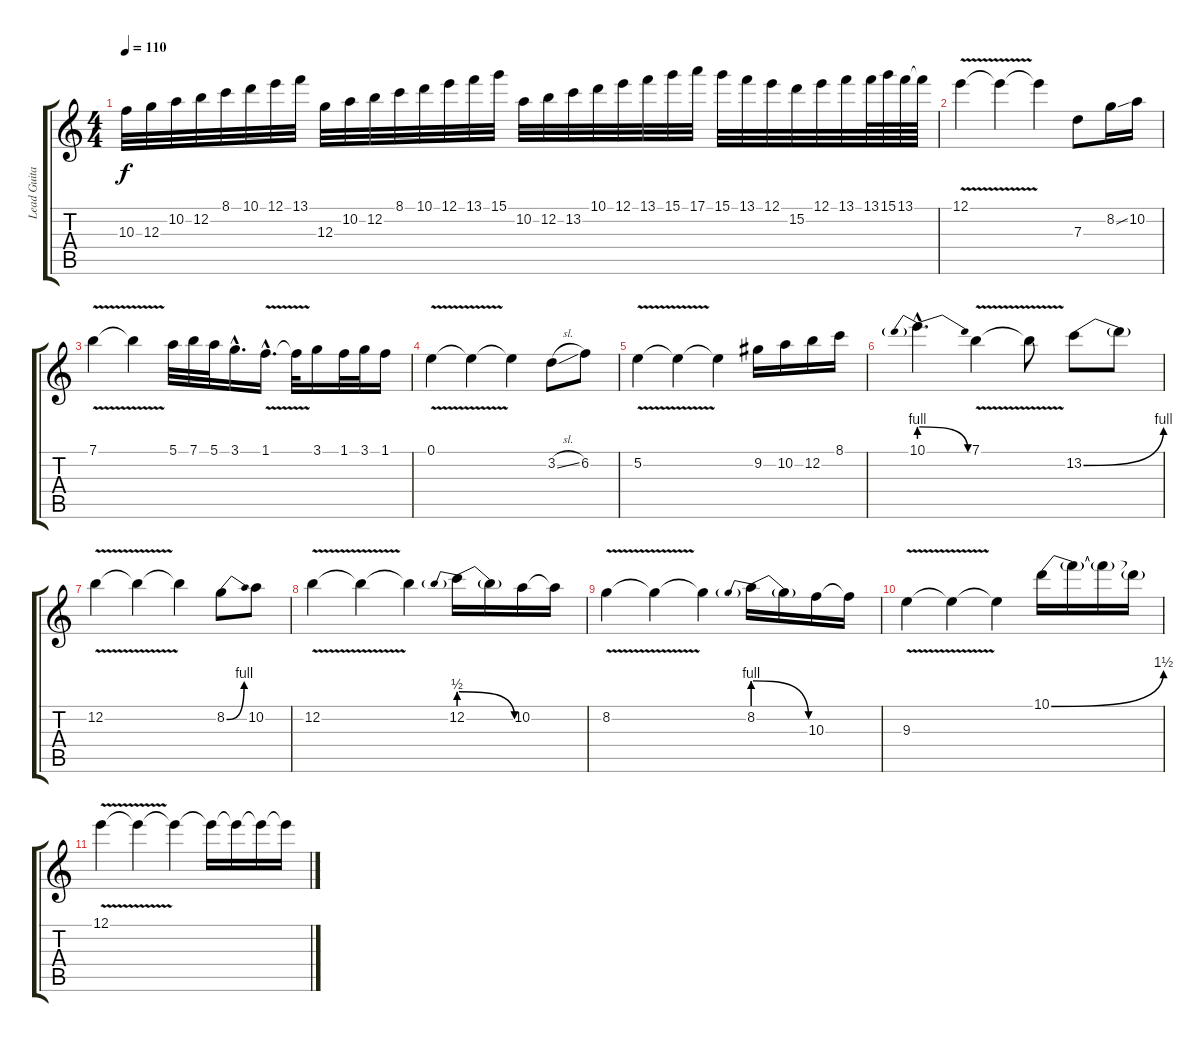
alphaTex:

\track ("Lead Guitar - solo" "Lead Guita") {instrument overdrivenguitar}
\staff {score tabs}
\tuning (E4 B3 G3 D3 A2 E2) {hide}
\ts (4 4)
\tempo 110
\clef g2
\ks c
10.3.32{dy f} 12.3.32 10.2.32 12.2.32 8.1.32 10.1.32 12.1.32 13.1.32 12.3.32 10.2.32 12.2.32 8.1.32 10.1.32 12.1.32 13.1.32 15.1.32 10.2.32 12.2.32 13.2.32 10.1.32 12.1.32 13.1.32 15.1.32 17.1.32 15.1.32 13.1.32 12.1.32 15.2.32 12.1.32 13.1.32 13.1.64 15.1.64 13.1.64 13.1{t}.64 |
12.1{v}.4 12.1{t}.4 12.1{t}.4 7.3.8 8.2{ss}.16 10.2.16 |
7.1{v}.4 7.1{t}.4 5.1.32 7.1.32 5.1.32 3.1{hac}.16{d} 1.1{v hac}.16{d} 1.1{t}.32 3.1.16 1.1.32 3.1.32 1.1.16 |
0.1{v}.4 0.1{t}.4 0.1{t}.4 3.2{sl}.8 6.2.8 |
5.2{v}.4 5.2{t}.4 5.2{t}.4 9.2.16 10.2.16 12.2.16 8.1.16 |
10.1{be (prebendrelease 0 4 60 0) hac}.4{d volume 11} 7.1{v}.4 7.1{t}.8{volume 10} 13.2{be (bend 0 0 60 4)}.8 13.2{t}.8 |
12.2{v}.4{volume 9} 12.2{t}.4 12.2{t}.4{volume 8} 8.2{be (bend 0 0 60 4)}.8 10.2.8 |
12.2{v}.4{volume 7} 12.2{t}.4 12.2{t}.4{volume 6} 12.2{be (prebendrelease 0 2 60 0)}.16 12.2{t}.16 10.2.16 10.2{t}.16 |
8.2{v}.4{volume 5} 8.2{t}.4 8.2{t}.4{volume 4} 8.2{be (prebendrelease 0 4 60 0)}.16 8.2{t}.16 10.3.16 10.3{t}.16 |
9.3{v}.4{volume 3} 9.3{t}.4 9.3{t}.4{volume 2} 10.1{be (bend 0 0 60 6)}.16 10.1{t}.16 10.1{t}.16 10.1{t}.16 |
12.1{v}.4{volume 1} 12.1{t}.4 12.1{t}.4 12.1{t}.16{volume 1} 12.1{t}.16 12.1{t}.16 12.1{t}.16
